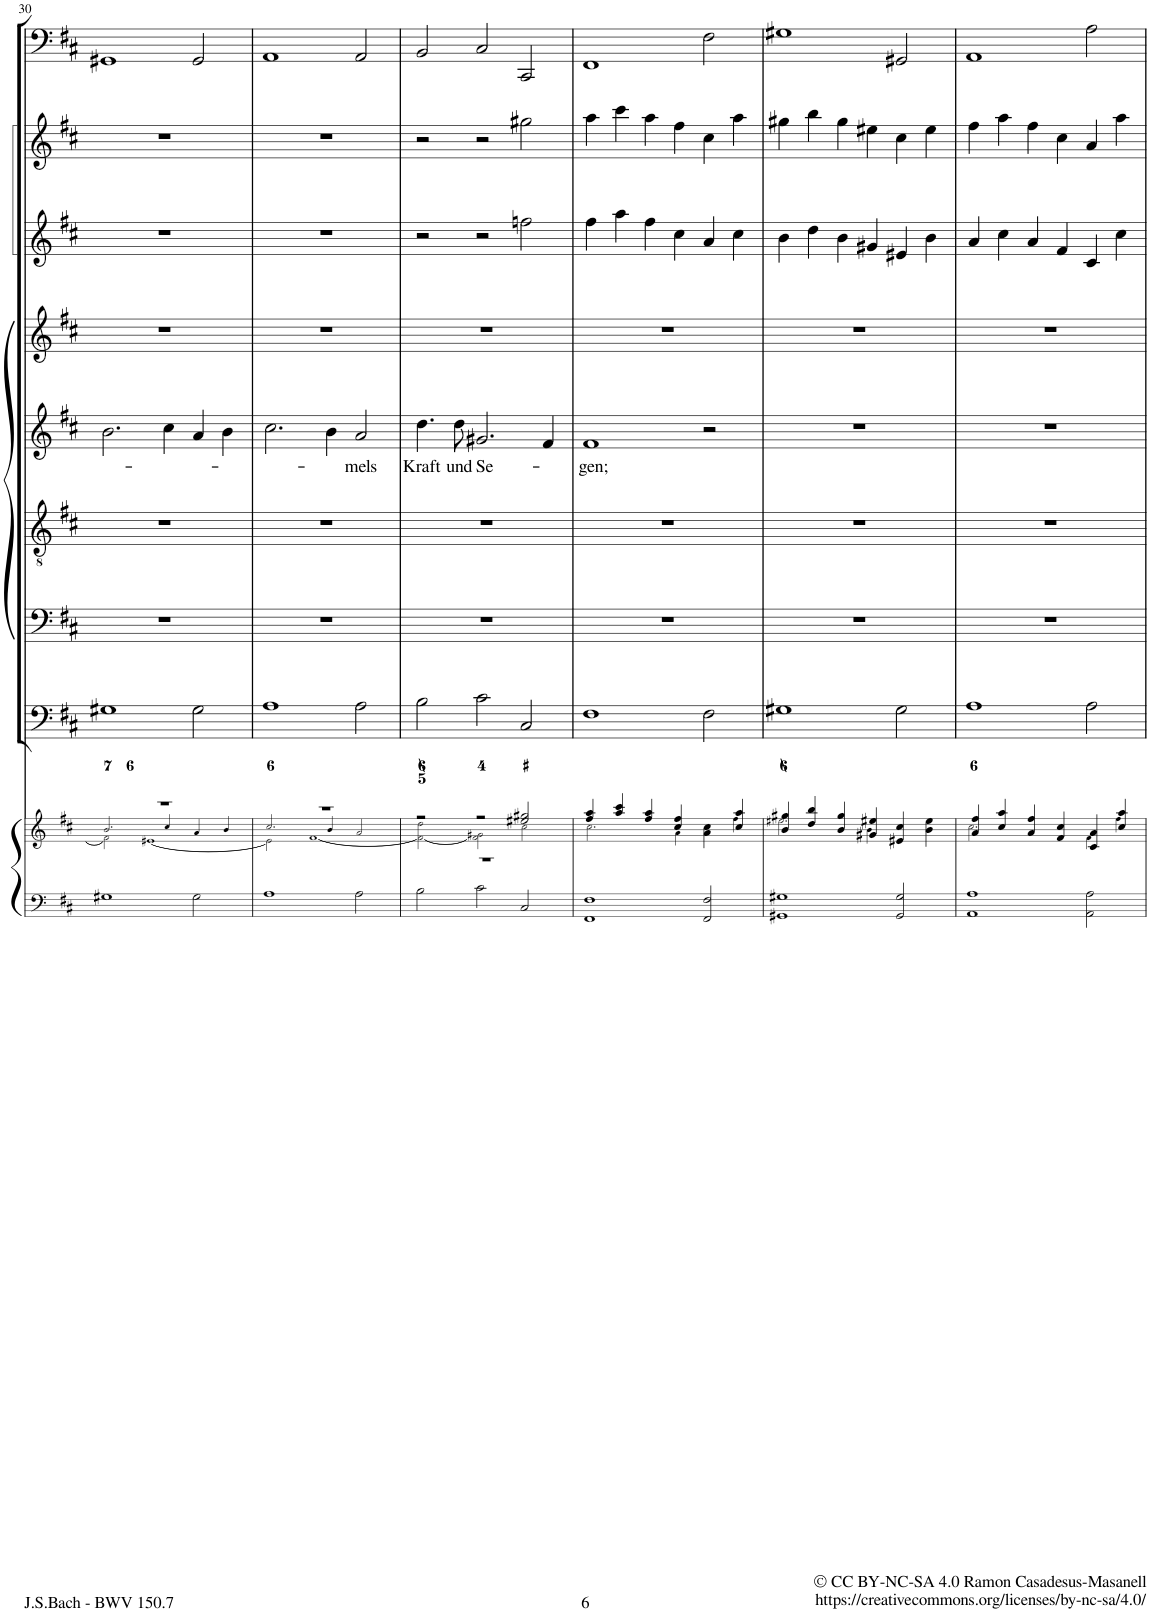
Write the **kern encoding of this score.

**kern	**kern	**kern	**kern	**kern	**kern	**text	**kern	**kern	**kern	**kern
*part9	*part9	*part8	*part7	*part6	*part5	*part5	*part4	*part3	*part2	*part1
*staff10	*staff9	*staff8	*staff7	*staff6	*staff5	*staff5	*staff4	*staff3	*staff2	*staff1
*I"Piano reduction	*	*I"Continuo	*I"Basso	*I"Tenore	*I"Alto	*	*I"Soprano	*I"Violino II	*I"Violino I	*I"Fagotto
*I'Pno	*	*	*	*	*	*	*	*I'Vln	*I'Vln	*
!!LO:PB:g=z
*clefF4	*clefG2	*clefF4	*clefF4	*clefGv2	*clefG2	*	*clefG2	*clefG2	*clefG2	*clefF4
*k[f#c#]	*k[f#c#]	*k[f#c#]	*k[f#c#]	*k[f#c#]	*k[f#c#]	*	*k[f#c#]	*k[f#c#]	*k[f#c#]	*k[f#c#]
*M3/2	*M3/2	*M3/2	*M3/2	*M3/2	*M3/2	*	*M3/2	*M3/2	*M3/2	*M3/2
=30	=30	=30	=30	=30	=30	=30	=30	=30	=30	=30
*	*^	*	*	*	*	*	*	*	*	*
*	*	*^	*	*	*	*	*	*	*	*	*
1G#X	1.r	2f#!\]	2.b!/	1G#X	1.r	1.r	2.b\	.	1.r	1.r	1.r	1GG#X
.	.	[1e#X!	.	.	.	.	.	.	.	.	.	.
.	.	.	4cc#!/	.	.	.	4cc#\	.	.	.	.	.
2G#\	.	.	4a!/	2G#\	.	.	4a/	.	.	.	.	2GG#/
.	.	.	4b!/	.	.	.	4b\	.	.	.	.	.
=31	=31	=31	=31	=31	=31	=31	=31	=31	=31	=31	=31	=31
1A	1.r	2e#!\]	2.cc#!/	1A	1.r	1.r	2.cc#\	.	1.r	1.r	1.r	1AA
.	.	[1f#!	.	.	.	.	.	.	.	.	.	.
.	.	.	4b!/	.	.	.	4b\	.	.	.	.	.
!	!	!	!	!	!	!	!	!LO:LY:b	!	!	!	!
2A\	.	.	2a!/	2A\	.	.	2a/	-mels	.	.	.	2AA/
=32	=32	=32	=32	=32	=32	=32	=32	=32	=32	=32	=32	=32
!	!	!	!	!	!	!	!	!LO:LY:b	!	!	!	!
2B\	2r	2f#!\_ 2dd!\	1.r	2B\	1.r	1.r	4.dd\	Kraft	1.r	2r	2r	2BB/
!	!	!	!	!	!	!	!	!LO:LY:b	!	!	!	!
.	.	.	.	.	.	.	8dd\	und	.	.	.	.
!	!	!	!	!	!	!	!	!LO:LY:b	!	!	!	!
2c#\	2r	2f#!\] 2g#X!\	.	2c#\	.	.	2.g#X/	Se-	.	2r	2r	2C#/
2C#/	2ee#X/ 2gg#X/	2cc#!\	.	2C#/	.	.	.	.	.	2ffn\	2gg#X\	2CC#/
.	.	.	.	.	.	.	4f#/	.	.	.	.	.
*	*	*v	*v	*	*	*	*	*	*	*	*	*
=33	=33	=33	=33	=33	=33	=33	=33	=33	=33	=33	=33
!	!	!	!	!	!	!	!LO:LY:b	!	!	!	!
1FF# 1F#	4ff#/ 4aa/	2.cc#!\	1F#	1.r	1.r	1f#	-gen;	1.r	4ff#\	4aa\	1FF#
.	4aa/ 4ccc#/	.	.	.	.	.	.	.	4aa\	4ccc#\	.
.	4ff#/ 4aa/	.	.	.	.	.	.	.	4ff#\	4aa\	.
.	4cc#/ 4ff#/	4a!\	.	.	.	.	.	.	4cc#\	4ff#\	.
2FF#/ 2F#/	4a\ 4cc#\	4ryy	2F#\	.	.	2r	.	.	4a/	4cc#\	2F#\
.	4cc#/ 4aa/	4ff#!\	.	.	.	.	.	.	4cc#\	4aa\	.
=34	=34	=34	=34	=34	=34	=34	=34	=34	=34	=34	=34
1GG#X 1G#X	4b/ 4gg#X/	2.ee#X!\	1G#X	1.r	1.r	1.r	.	1.r	4b\	4gg#X\	1G#X
.	4dd/ 4bb/	.	.	.	.	.	.	.	4dd\	4bb\	.
.	4b/ 4gg#/	.	.	.	.	.	.	.	4b\	4gg#\	.
.	4g#X/ 4ee#X/	4b!\	.	.	.	.	.	.	4g#X/	4ee#X\	.
2GG#/ 2G#/	4e#X/ 4cc#/	4ryy	2G#\	.	.	.	.	.	4e#X/	4cc#\	2GG#X/
.	4b\ 4ee#\	4ryy	.	.	.	.	.	.	4b\	4ee#\	.
=35	=35	=35	=35	=35	=35	=35	=35	=35	=35	=35	=35
1AA 1A	4a/ 4ff#/	2.cc#!\	1A	1.r	1.r	1.r	.	1.r	4a/	4ff#\	1AA
.	4cc#/ 4aa/	.	.	.	.	.	.	.	4cc#\	4aa\	.
.	4a/ 4ff#/	.	.	.	.	.	.	.	4a/	4ff#\	.
.	4f#/ 4cc#/	4ryy	.	.	.	.	.	.	4f#/	4cc#\	.
2AA\ 2A\	4c#/ 4a/	4f#!\	2A\	.	.	.	.	.	4c#/	4a/	2A\
.	4cc#/ 4aa/	4ff#!\	.	.	.	.	.	.	4cc#\	4aa\	.
*	*v	*v	*	*	*	*	*	*	*	*	*
=	=	=	=	=	=	=	=	=	=	=
*-	*-	*-	*-	*-	*-	*-	*-	*-	*-	*-
